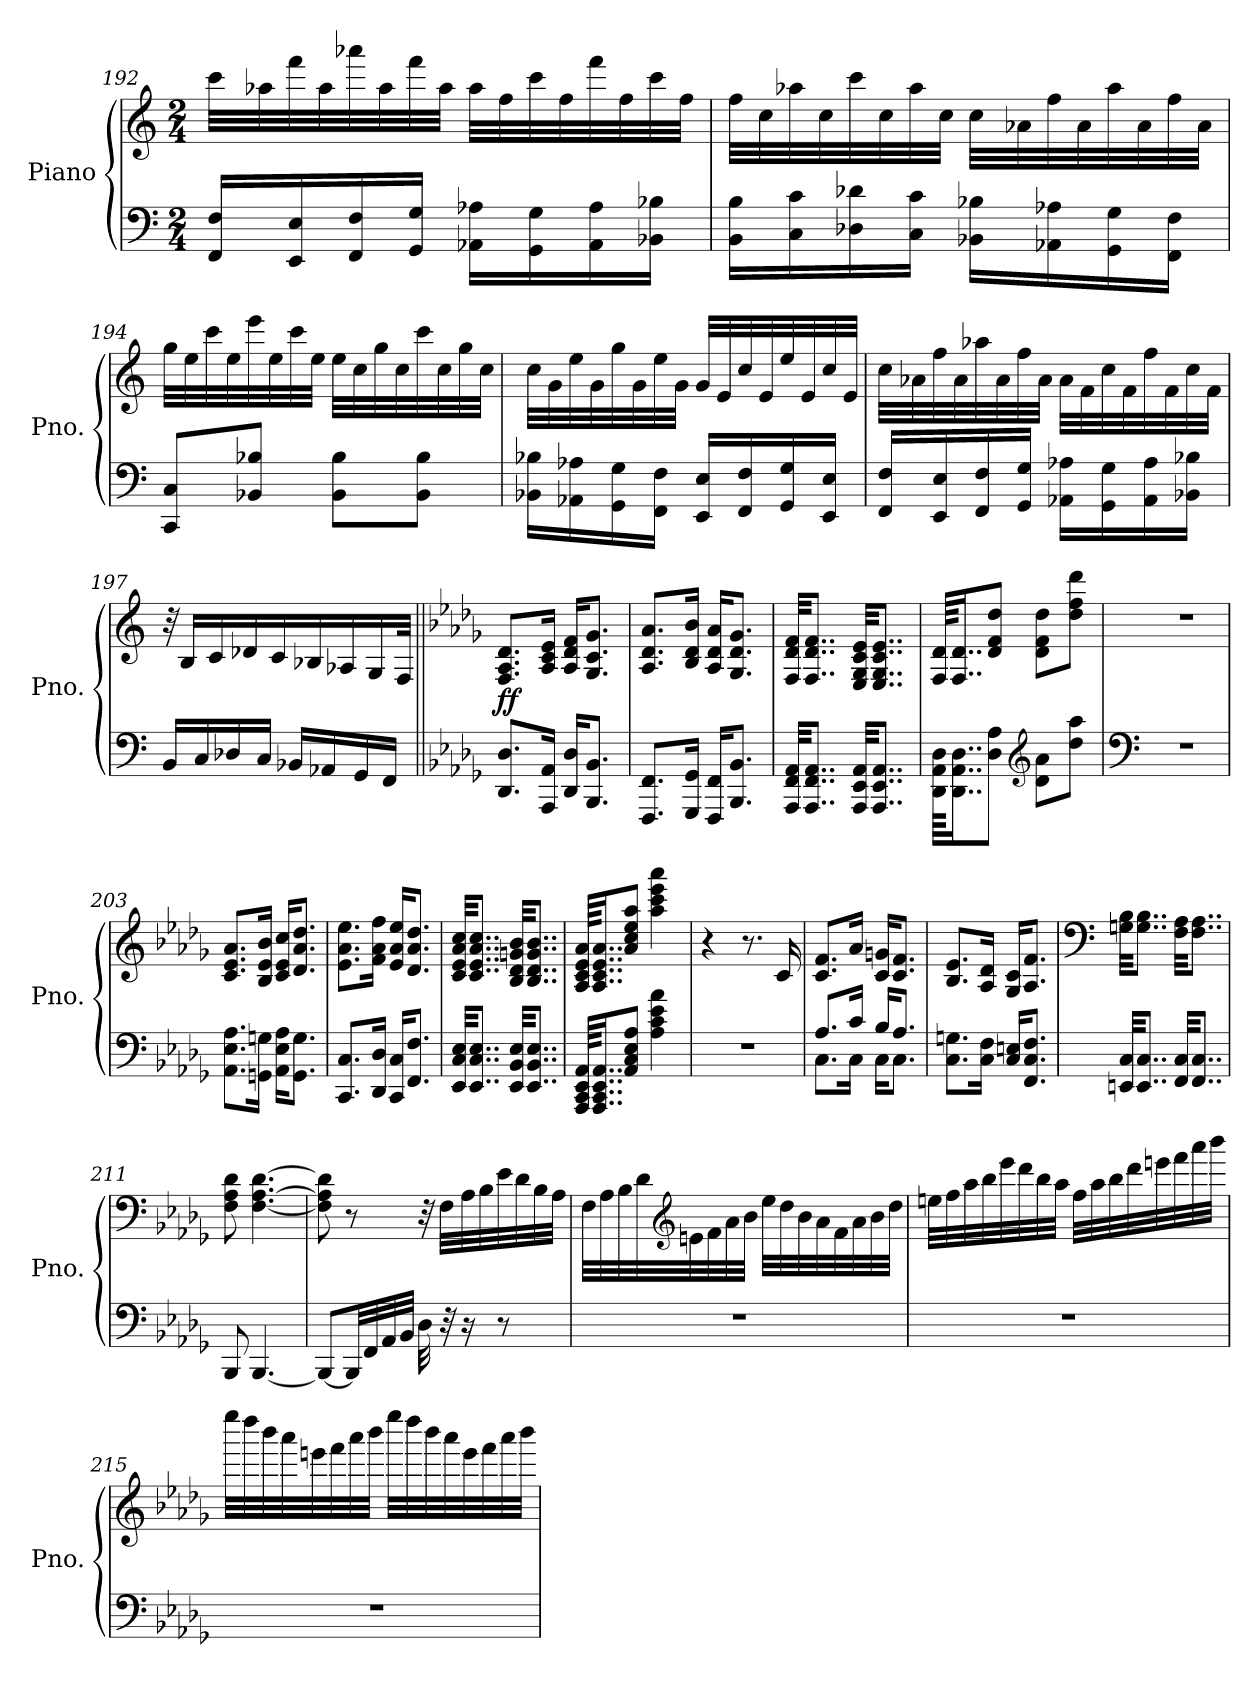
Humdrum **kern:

**kern	**kern	**dynam
*part1	*part1	*part1
*staff2	*staff1	*staff1/2
*I"Piano	*	*
*I'Pno.	*	*
!!LO:PB:g=z
*clefF4	*clefG2	*
*k[]	*k[]	*
*M2/4	*M2/4	*
=192	=192	=192
16FF/ 16F/LL	32ccc\LLL	.
.	32aa-X\	.
16EE/ 16E/	32fff\	.
.	32aa-\	.
16FF/ 16F/	32aaa-X\	.
.	32aa-\	.
16GG/ 16G/JJ	32fff\	.
.	32aa-\JJJ	.
16AA-X\ 16A-X\LL	32aa-\LLL	.
.	32ff\	.
16GG\ 16G\	32ccc\	.
.	32ff\	.
16AA-\ 16A-\	32fff\	.
.	32ff\	.
16BB-X\ 16B-X\JJ	32ccc\	.
.	32ff\JJJ	.
=193	=193	=193
16BB\ 16B\LL	32ff\LLL	.
.	32cc\	.
16C\ 16c\	32aa-X\	.
.	32cc\	.
16D-X\ 16d-X\	32ccc\	.
.	32cc\	.
16C\ 16c\JJ	32aa-\	.
.	32cc\JJJ	.
16BB-X\ 16B-X\LL	32cc\LLL	.
.	32a-X\	.
16AA-X\ 16A-X\	32ff\	.
.	32a-\	.
16GG\ 16G\	32aa-\	.
.	32a-\	.
16FF\ 16F\JJ	32ff\	.
.	32a-\JJJ	.
=194	=194	=194
8CC/ 8C/L	32gg\LLL	.
.	32ee\	.
.	32ccc\	.
.	32ee\	.
8BB-X/ 8B-X/J	32eee\	.
.	32ee\	.
.	32ccc\	.
.	32ee\JJJ	.
8BB-\ 8B-\L	32ee\LLL	.
.	32cc\	.
.	32gg\	.
.	32cc\	.
8BB-\ 8B-\J	32ccc\	.
.	32cc\	.
.	32gg\	.
.	32cc\JJJ	.
!!LO:LB:g=z
=195	=195	=195
16BB-X\ 16B-X\LL	32cc\LLL	.
.	32g\	.
16AA-X\ 16A-X\	32ee\	.
.	32g\	.
16GG\ 16G\	32gg\	.
.	32g\	.
16FF\ 16F\JJ	32ee\	.
.	32g\JJJ	.
16EE/ 16E/LL	32g/LLL	.
.	32e/	.
16FF/ 16F/	32cc/	.
.	32e/	.
16GG/ 16G/	32ee/	.
.	32e/	.
16EE/ 16E/JJ	32cc/	.
.	32e/JJJ	.
=196	=196	=196
16FF/ 16F/LL	32cc\LLL	.
.	32a-X\	.
16EE/ 16E/	32ff\	.
.	32a-\	.
16FF/ 16F/	32aa-X\	.
.	32a-\	.
16GG/ 16G/JJ	32ff\	.
.	32a-\JJJ	.
16AA-X\ 16A-X\LL	32a-\LLL	.
.	32f\	.
16GG\ 16G\	32cc\	.
.	32f\	.
16AA-\ 16A-\	32ff\	.
.	32f\	.
16BB-X\ 16B-X\JJ	32cc\	.
.	32f\JJJ	.
=197	=197	=197
16BB/LL	32r	.
.	16B/LL	.
16C/	.	.
.	16c/	.
16D-X/	.	.
.	16d-X/	.
16C/JJ	.	.
.	16c/	.
16BB-X/LL	.	.
.	16B-X/	.
16AA-X/	.	.
.	16A-X/	.
16GG/	.	.
.	16G/	.
16FF/JJ	.	.
.	32F/JJk	.
!!LO:LB:g=z
=198||	=198||	=198||
*k[b-e-a-d-g-]	*k[b-e-a-d-g-]	*
!	!	!LO:DY:b
8.DD-/ 8.D-/L	8.F/ 8.A-/ 8.d-/L	ff
16AAA-/ 16AA-/Jk	16A-/ 16c/ 16e-/Jk	.
16DD-/ 16D-/KL	16A-/ 16d-/ 16f/KL	.
8.BBB-/ 8.BB-/J	8.G-/ 8.c/ 8.g-/J	.
=199	=199	=199
8.FFF/ 8.FF/L	8.A-/ 8.d-/ 8.a-/L	.
16GGG-/ 16GG-/Jk	16B-/ 16d-/ 16b-/Jk	.
16FFF/ 16FF/KL	16A-/ 16d-/ 16a-/KL	.
8.BBB-/ 8.BB-/J	8.G-/ 8.d-/ 8.g-/J	.
=200	=200	=200
32AAA-/ 32FF/ 32AA-/KKL	32F/ 32d-/ 32f/KKL	.
8..AAA-/ 8..FF/ 8..AA-/J	8..F/ 8..d-/ 8..f/J	.
32AAA-/ 32EE-/ 32AA-/KKL	32E-/ 32G-/ 32c/ 32e-/KKL	.
8..AAA-/ 8..EE-/ 8..AA-/J	8..E-/ 8..G-/ 8..c/ 8..e-/J	.
=201	=201	=201
64DD-\ 64AA-\ 64D-\KKLL	64F/ 64d-/KKLL	.
16..DD-\ 16..AA-\ 16..D-\J	16..F/ 16..d-/J	.
8D-\ 8A-\J	8d-/ 8f/ 8dd-/J	.
*clefG2	*	*
*	*8va	*
8d-\ 8a-\L	8dd-\ 8ff\ 8ddd-\L	.
8dd-\ 8aa-\J	8ddd-\ 8fff\ 8dddd-\J	.
=202	=202	=202
*clefF4	*	*
*	*X8va	*
!	!	!LO:DY:b
2r	2r	other-dynamics
=203	=203	=203
8.AA-\ 8.E-\ 8.A-\L	8.c/ 8.e-/ 8.a-/L	.
16GGn\ 16Gn\Jk	16B-/ 16e-/ 16b-/Jk	.
16AA-\ 16E-\ 16A-\KL	16c/ 16e-/ 16cc/KL	.
8.GG\ 8.G\J	8.d-/ 8.a-/ 8.dd-/J	.
=204	=204	=204
8.CC/ 8.C/L	8.e-\ 8.a-\ 8.ee-\L	.
16DD-/ 16D-/Jk	16f\ 16a-\ 16ff\Jk	.
16CC/ 16C/KL	16e-/ 16a-/ 16ee-/KL	.
8.FF/ 8.F/J	8.d-/ 8.a-/ 8.dd-/J	.
!!LO:LB:g=z
=205	=205	=205
32EE-/ 32C/ 32E-/KKL	32c/ 32e-/ 32a-/ 32cc/KKL	.
8..EE-/ 8..C/ 8..E-/J	8..c/ 8..e-/ 8..a-/ 8..cc/J	.
32EE-/ 32BB-/ 32E-/KKL	32B-/ 32d-/ 32gn/ 32b-/KKL	.
8..EE-/ 8..BB-/ 8..E-/J	8..B-/ 8..d-/ 8..g/ 8..b-/J	.
=206	=206	=206
64AAA-/ 64CC/ 64EE-/ 64AA-/KKLL	64A-/ 64c/ 64e-/ 64a-/KKLL	.
16..AAA-/ 16..CC/ 16..EE-/ 16..AA-/J	16..A-/ 16..c/ 16..e-/ 16..a-/J	.
8AA-/ 8C/ 8E-/ 8A-/J	8a-/ 8cc/ 8ee-/ 8aa-/J	.
4A-\ 4c\ 4e-\ 4a-\	4aa-\ 4ccc\ 4eee-\ 4aaa-\	.
=207	=207	=207
2r	4r	.
.	8.r	.
*	*MM80	*
.	16c/	.
=208	=208	=208
*^	*	*
8.A-/L	8.C\L	8.c/ 8.f/L	.
16c/Jk	16C\Jk	16a-/Jk	.
16B-/KL	16C\KL	16c/ 16gn/KL	.
8.A-/J	8.C\J	8.c/ 8.f/J	.
*v	*v	*	*
=209	=209	=209
8.C\ 8.Gn\L	8.B-/ 8.e-/L	.
16C\ 16F\Jk	16A-/ 16d-/Jk	.
16C/ 16En/KL	16G-/ 16c/KL	.
8.FF/ 8.C/ 8.F/J	8.A-/ 8.f/J	.
=210	=210	=210
*	*clefF4	*
32EEn/ 32C/KKL	32Gn\ 32B-\KKL	.
8..EE/ 8..C/J	8..G\ 8..B-\J	.
32FF/ 32C/KKL	32F\ 32A-\KKL	.
8..FF/ 8..C/J	8..F\ 8..A-\J	.
=211	=211	=211
8BBB-/	8F\ 8A-\ 8d-\	.
[4.BBB-/	[4.F\ [4.A-\ [4.d-\	.
!!LO:LB:g=z
=212	=212	=212
8BBB-/L_	8F\] 8A-\] 8d-\]	.
32BBB-/LL]	8r	.
32FF/	.	.
32AA-/	.	.
32BB-/JJJ	.	.
32D-\	32r	.
32r	32F\LLL	.
16r	32A-\	.
.	32B-\	.
8r	32e-\	.
.	32d-\	.
.	32B-\	.
.	32A-\JJJ	.
=213	=213	=213
2r	32F\LLL	.
.	32A-\	.
.	32B-\	.
.	32d-\	.
*	*clefG2	*
.	32en\	.
.	32f\	.
.	32a-\	.
.	32b-\JJJ	.
.	32ee-\LLL	.
.	32dd-\	.
.	32b-\	.
.	32a-\	.
.	32f\	.
.	32a-\	.
.	32b-\	.
.	32dd-\JJJ	.
=214	=214	=214
2r	32een\LLL	.
.	32ff\	.
.	32aa-\	.
.	32bb-\	.
.	32eee-\	.
.	32ddd-\	.
.	32bb-\	.
.	32aa-\JJJ	.
.	32ff\LLL	.
.	32aa-\	.
.	32bb-\	.
.	32ddd-\	.
.	32eeen\	.
.	32fff\	.
.	32aaa-\	.
.	32bbb-\JJJ	.
!!LO:LB:g=z
=215	=215	=215
2r	32eeee-\LLL	.
.	32dddd-\	.
.	32bbb-\	.
.	32aaa-\	.
.	32eeen\	.
.	32fff\	.
.	32aaa-\	.
.	32bbb-\JJJ	.
.	32eeee-\LLL	.
.	32dddd-\	.
.	32bbb-\	.
.	32aaa-\	.
.	32eee\	.
.	32fff\	.
.	32aaa-\	.
.	32bbb-\JJJ	.
=	=	=
*-	*-	*-
